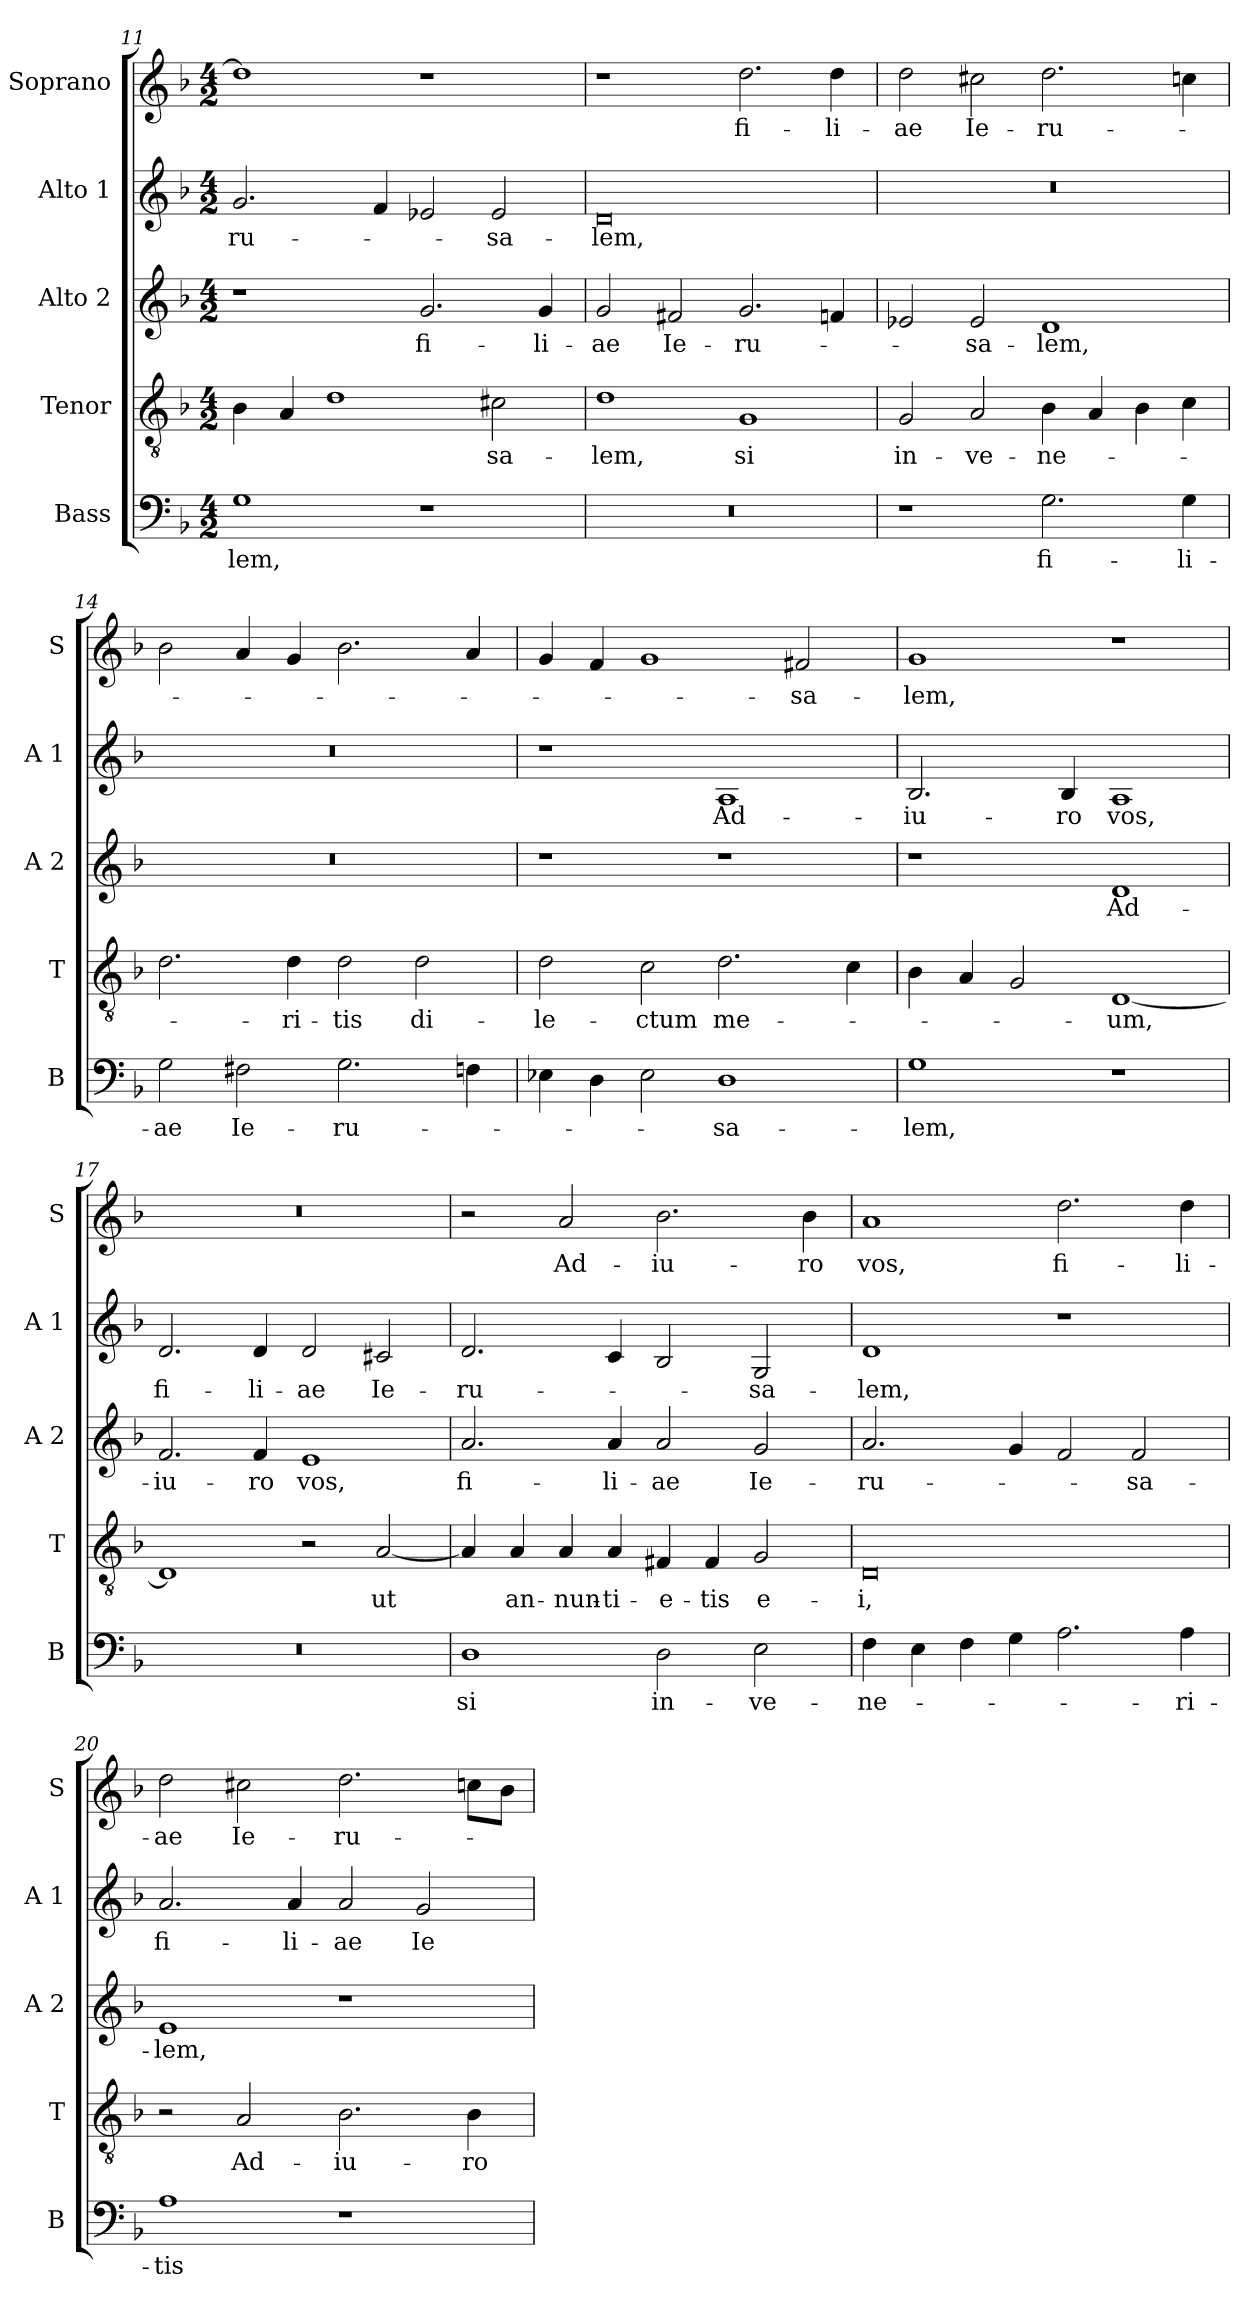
**kern	**text	**kern	**text	**kern	**text	**kern	**text	**kern	**text
*part5	*part5	*part4	*part4	*part3	*part3	*part2	*part2	*part1	*part1
*staff5	*staff5	*staff4	*staff4	*staff3	*staff3	*staff2	*staff2	*staff1	*staff1
*I"Bass	*	*I"Tenor	*	*I"Alto 2	*	*I"Alto 1	*	*I"Soprano	*
*I'B	*	*I'T	*	*I'A 2	*	*I'A 1	*	*I'S	*
*clefF4	*	*clefGv2	*	*clefG2	*	*clefG2	*	*clefG2	*
*k[b-]	*	*k[b-]	*	*k[b-]	*	*k[b-]	*	*k[b-]	*
*F:	*	*F:	*	*F:	*	*F:	*	*F:	*
*M4/2	*	*M4/2	*	*M4/2	*	*M4/2	*	*M4/2	*
=11	=11	=11	=11	=11	=11	=11	=11	=11	=11
!	!LO:LY:b	!	!	!	!	!	!LO:LY:b	!	!
1G	-lem,	4B-\	.	1r	.	2.g/	-ru-	1dd]	.
.	.	4A/	.	.	.	.	.	.	.
.	.	1d	.	.	.	.	.	.	.
.	.	.	.	.	.	4f/	.	.	.
!	!	!	!	!	!LO:LY:b	!	!	!	!
1r	.	.	.	2.g/	fi-	2e-X/	.	1r	.
!	!	!	!LO:LY:b	!	!	!	!LO:LY:b	!	!
.	.	2c#X\	-sa-	.	.	2e-/	-sa-	.	.
!	!	!	!	!	!LO:LY:b	!	!	!	!
.	.	.	.	4g/	-li-	.	.	.	.
=12	=12	=12	=12	=12	=12	=12	=12	=12	=12
!	!	!	!LO:LY:b	!	!LO:LY:b	!	!LO:LY:b	!	!
0r	.	1d	-lem,	2g/	-ae	0d	-lem,	1r	.
!	!	!	!	!	!LO:LY:b	!	!	!	!
.	.	.	.	2f#X/	Ie-	.	.	.	.
!	!	!	!LO:LY:b	!	!LO:LY:b	!	!	!	!LO:LY:b
.	.	1G	si	2.g/	-ru-	.	.	2.dd\	fi-
!	!	!	!	!	!	!	!	!	!LO:LY:b
.	.	.	.	4fn/	.	.	.	4dd\	-li-
!!LO:LB:g=z
=13	=13	=13	=13	=13	=13	=13	=13	=13	=13
!	!	!	!LO:LY:b	!	!	!	!	!	!LO:LY:b
1r	.	2G/	in-	2e-X/	.	0r	.	2dd\	-ae
!	!	!	!LO:LY:b	!	!LO:LY:b	!	!	!	!LO:LY:b
.	.	2A/	-ve-	2e-/	-sa-	.	.	2cc#X\	Ie-
!	!LO:LY:b	!	!LO:LY:b	!	!LO:LY:b	!	!	!	!LO:LY:b
2.G\	fi-	4B-\	-ne-	1d	-lem,	.	.	2.dd\	-ru-
.	.	4A/	.	.	.	.	.	.	.
.	.	4B-\	.	.	.	.	.	.	.
!	!LO:LY:b	!	!	!	!	!	!	!	!
4G\	-li-	4c\	.	.	.	.	.	4ccn\	.
=14	=14	=14	=14	=14	=14	=14	=14	=14	=14
!	!LO:LY:b	!	!	!	!	!	!	!	!
2G\	-ae	2.d\	.	0r	.	0r	.	2b-\	.
!	!LO:LY:b	!	!	!	!	!	!	!	!
2F#X\	Ie-	.	.	.	.	.	.	4a/	.
!	!	!	!LO:LY:b	!	!	!	!	!	!
.	.	4d\	-ri-	.	.	.	.	4g/	.
!	!LO:LY:b	!	!LO:LY:b	!	!	!	!	!	!
2.G\	-ru-	2d\	-tis	.	.	.	.	2.b-\	.
!	!	!	!LO:LY:b	!	!	!	!	!	!
.	.	2d\	di-	.	.	.	.	.	.
4Fn\	.	.	.	.	.	.	.	4a/	.
=15	=15	=15	=15	=15	=15	=15	=15	=15	=15
!	!	!	!LO:LY:b	!	!	!	!	!	!
4E-X\	.	2d\	-le-	1r	.	1r	.	4g/	.
4D\	.	.	.	.	.	.	.	4f/	.
!	!	!	!LO:LY:b	!	!	!	!	!	!
2E-\	.	2c\	-ctum	.	.	.	.	1g	.
!	!LO:LY:b	!	!LO:LY:b	!	!	!	!LO:LY:b	!	!
1D	-sa-	2.d\	me-	1r	.	1A	Ad-	.	.
!	!	!	!	!	!	!	!	!	!LO:LY:b
.	.	.	.	.	.	.	.	2f#X/	-sa-
.	.	4c\	.	.	.	.	.	.	.
!!LO:PB:g=z
=16	=16	=16	=16	=16	=16	=16	=16	=16	=16
!	!LO:LY:b	!	!	!	!	!	!LO:LY:b	!	!LO:LY:b
1G	-lem,	4B-\	.	1r	.	2.B-/	-iu-	1g	-lem,
.	.	4A/	.	.	.	.	.	.	.
.	.	2G/	.	.	.	.	.	.	.
!	!	!	!	!	!	!	!LO:LY:b	!	!
.	.	.	.	.	.	4B-/	-ro	.	.
!	!	!	!LO:LY:b	!	!LO:LY:b	!	!LO:LY:b	!	!
1r	.	[1D	-um,	1d	Ad-	1A	vos,	1r	.
=17	=17	=17	=17	=17	=17	=17	=17	=17	=17
!	!	!	!	!	!LO:LY:b	!	!LO:LY:b	!	!
0r	.	1D]	.	2.f/	-iu-	2.d/	fi-	0r	.
!	!	!	!	!	!LO:LY:b	!	!LO:LY:b	!	!
.	.	.	.	4f/	-ro	4d/	-li-	.	.
!	!	!	!	!	!LO:LY:b	!	!LO:LY:b	!	!
.	.	2r	.	1e	vos,	2d/	-ae	.	.
!	!	!	!LO:LY:b	!	!	!	!LO:LY:b	!	!
.	.	[2A/	ut	.	.	2c#X/	Ie-	.	.
=18	=18	=18	=18	=18	=18	=18	=18	=18	=18
!	!LO:LY:b	!	!	!	!LO:LY:b	!	!LO:LY:b	!	!
1D	si	4A/]	.	2.a/	fi-	2.d/	-ru-	2r	.
!	!	!	!LO:LY:b	!	!	!	!	!	!
.	.	4A/	an-	.	.	.	.	.	.
!	!	!	!LO:LY:b	!	!	!	!	!	!LO:LY:b
.	.	4A/	-nun-	.	.	.	.	2a/	Ad-
!	!	!	!LO:LY:b	!	!LO:LY:b	!	!	!	!
.	.	4A/	-ti-	4a/	-li-	4c/	.	.	.
!	!LO:LY:b	!	!LO:LY:b	!	!LO:LY:b	!	!	!	!LO:LY:b
2D\	in-	4F#X/	-e-	2a/	-ae	2B-/	.	2.b-\	-iu-
!	!	!	!LO:LY:b	!	!	!	!	!	!
.	.	4F#/	-tis	.	.	.	.	.	.
!	!LO:LY:b	!	!LO:LY:b	!	!LO:LY:b	!	!LO:LY:b	!	!
2E\	-ve-	2G/	e-	2g/	Ie-	2G/	-sa-	.	.
!	!	!	!	!	!	!	!	!	!LO:LY:b
.	.	.	.	.	.	.	.	4b-\	-ro
!!LO:LB:g=z
=19	=19	=19	=19	=19	=19	=19	=19	=19	=19
!	!LO:LY:b	!	!LO:LY:b	!	!LO:LY:b	!	!LO:LY:b	!	!LO:LY:b
4F\	-ne-	0D	-i,	2.a/	-ru-	1d	-lem,	1a	vos,
4E\	.	.	.	.	.	.	.	.	.
4F\	.	.	.	.	.	.	.	.	.
4G\	.	.	.	4g/	.	.	.	.	.
!	!	!	!	!	!	!	!	!	!LO:LY:b
2.A\	.	.	.	2f/	.	1r	.	2.dd\	fi-
!	!	!	!	!	!LO:LY:b	!	!	!	!
.	.	.	.	2f/	-sa-	.	.	.	.
!	!LO:LY:b	!	!	!	!	!	!	!	!LO:LY:b
4A\	-ri-	.	.	.	.	.	.	4dd\	-li-
=20	=20	=20	=20	=20	=20	=20	=20	=20	=20
!	!LO:LY:b	!	!	!	!LO:LY:b	!	!LO:LY:b	!	!LO:LY:b
1A	-tis	2r	.	1e	-lem,	2.a/	fi-	2dd\	-ae
!	!	!	!LO:LY:b	!	!	!	!	!	!LO:LY:b
.	.	2A/	Ad-	.	.	.	.	2cc#X\	Ie-
!	!	!	!	!	!	!	!LO:LY:b	!	!
.	.	.	.	.	.	4a/	-li-	.	.
!	!	!	!LO:LY:b	!	!	!	!LO:LY:b	!	!LO:LY:b
1r	.	2.B-\	-iu-	1r	.	2a/	-ae	2.dd\	-ru-
!	!	!	!	!	!	!	!LO:LY:b	!	!
.	.	.	.	.	.	2g/	Ie-	.	.
!	!	!	!LO:LY:b	!	!	!	!	!	!
.	.	4B-\	-ro	.	.	.	.	8ccn\L	.
.	.	.	.	.	.	.	.	8b-\J	.
=	=	=	=	=	=	=	=	=	=
*-	*-	*-	*-	*-	*-	*-	*-	*-	*-
